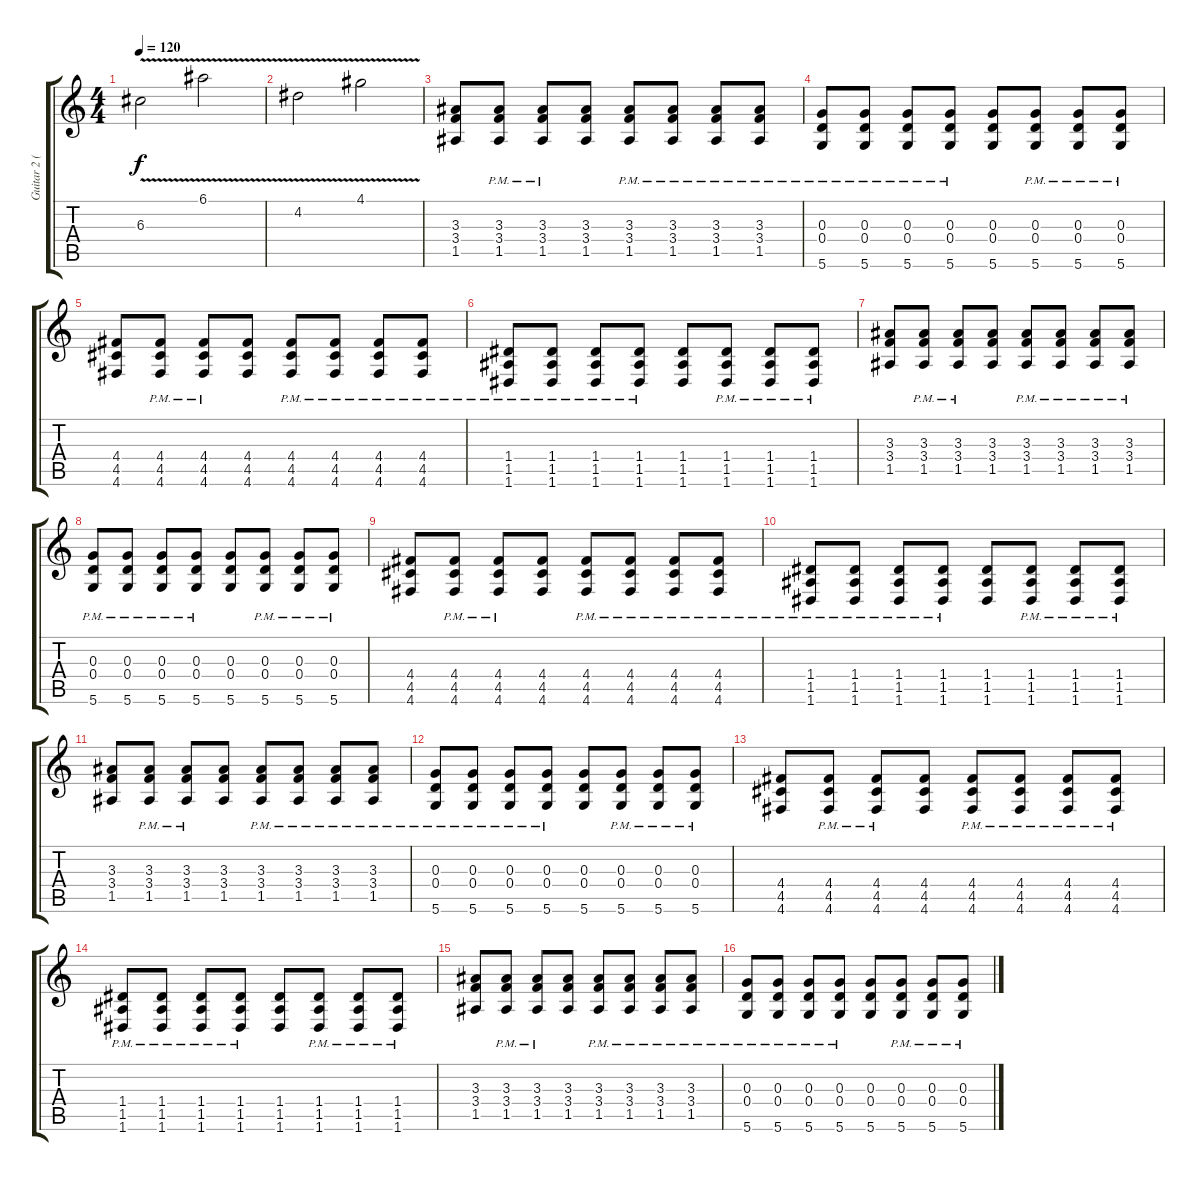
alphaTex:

\track ("Guitar 2 (Greg)" "Guitar 2 (") {instrument distortionguitar}
\staff {score tabs}
\tuning (E4 B3 G3 D3 A2 D2) {hide}
\ts (4 4)
\tempo 120
\clef g2
\ks c
6.3{v}.2{dy f} 6.1{v}.2 |
4.2{v}.2 4.1{v}.2 |
(3.3 3.4 1.5).8{balance 0} (3.3{pm} 3.4{pm} 1.5{pm}).8 (3.3{pm} 3.4{pm} 1.5{pm}).8 (3.3 3.4 1.5).8 (3.3{pm} 3.4{pm} 1.5{pm}).8 (3.3{pm} 3.4{pm} 1.5{pm}).8 (3.3{pm} 3.4{pm} 1.5{pm}).8 (3.3{pm} 3.4{pm} 1.5{pm}).8 |
(0.3{pm} 0.4{pm} 5.6{pm}).8 (0.3{pm} 0.4{pm} 5.6{pm}).8 (0.3{pm} 0.4{pm} 5.6{pm}).8 (0.3{pm} 0.4{pm} 5.6{pm}).8 (0.3 0.4 5.6).8 (0.3{pm} 0.4{pm} 5.6{pm}).8 (0.3{pm} 0.4{pm} 5.6{pm}).8 (0.3{pm} 0.4{pm} 5.6{pm}).8 |
(4.4 4.5 4.6).8 (4.4{pm} 4.5{pm} 4.6{pm}).8 (4.4{pm} 4.5{pm} 4.6{pm}).8 (4.4 4.5 4.6).8 (4.4{pm} 4.5{pm} 4.6{pm}).8 (4.4{pm} 4.5{pm} 4.6{pm}).8 (4.4{pm} 4.5{pm} 4.6{pm}).8 (4.4{pm} 4.5{pm} 4.6{pm}).8 |
(1.4{pm} 1.5{pm} 1.6{pm}).8 (1.4{pm} 1.5{pm} 1.6{pm}).8 (1.4{pm} 1.5{pm} 1.6{pm}).8 (1.4{pm} 1.5{pm} 1.6{pm}).8 (1.4 1.5 1.6).8 (1.4{pm} 1.5{pm} 1.6{pm}).8 (1.4{pm} 1.5{pm} 1.6{pm}).8 (1.4{pm} 1.5{pm} 1.6{pm}).8 |
(3.3 3.4 1.5).8 (3.3{pm} 3.4{pm} 1.5{pm}).8 (3.3{pm} 3.4{pm} 1.5{pm}).8 (3.3 3.4 1.5).8 (3.3{pm} 3.4{pm} 1.5{pm}).8 (3.3{pm} 3.4{pm} 1.5{pm}).8 (3.3{pm} 3.4{pm} 1.5{pm}).8 (3.3{pm} 3.4{pm} 1.5{pm}).8 |
(0.3{pm} 0.4{pm} 5.6{pm}).8 (0.3{pm} 0.4{pm} 5.6{pm}).8 (0.3{pm} 0.4{pm} 5.6{pm}).8 (0.3{pm} 0.4{pm} 5.6{pm}).8 (0.3 0.4 5.6).8 (0.3{pm} 0.4{pm} 5.6{pm}).8 (0.3{pm} 0.4{pm} 5.6{pm}).8 (0.3{pm} 0.4{pm} 5.6{pm}).8 |
(4.4 4.5 4.6).8 (4.4{pm} 4.5{pm} 4.6{pm}).8 (4.4{pm} 4.5{pm} 4.6{pm}).8 (4.4 4.5 4.6).8 (4.4{pm} 4.5{pm} 4.6{pm}).8 (4.4{pm} 4.5{pm} 4.6{pm}).8 (4.4{pm} 4.5{pm} 4.6{pm}).8 (4.4{pm} 4.5{pm} 4.6{pm}).8 |
(1.4{pm} 1.5{pm} 1.6{pm}).8 (1.4{pm} 1.5{pm} 1.6{pm}).8 (1.4{pm} 1.5{pm} 1.6{pm}).8 (1.4{pm} 1.5{pm} 1.6{pm}).8 (1.4 1.5 1.6).8 (1.4{pm} 1.5{pm} 1.6{pm}).8 (1.4{pm} 1.5{pm} 1.6{pm}).8 (1.4{pm} 1.5{pm} 1.6{pm}).8 |
(3.3 3.4 1.5).8 (3.3{pm} 3.4{pm} 1.5{pm}).8 (3.3{pm} 3.4{pm} 1.5{pm}).8 (3.3 3.4 1.5).8 (3.3{pm} 3.4{pm} 1.5{pm}).8 (3.3{pm} 3.4{pm} 1.5{pm}).8 (3.3{pm} 3.4{pm} 1.5{pm}).8 (3.3{pm} 3.4{pm} 1.5{pm}).8 |
(0.3{pm} 0.4{pm} 5.6{pm}).8 (0.3{pm} 0.4{pm} 5.6{pm}).8 (0.3{pm} 0.4{pm} 5.6{pm}).8 (0.3{pm} 0.4{pm} 5.6{pm}).8 (0.3 0.4 5.6).8 (0.3{pm} 0.4{pm} 5.6{pm}).8 (0.3{pm} 0.4{pm} 5.6{pm}).8 (0.3{pm} 0.4{pm} 5.6{pm}).8 |
(4.4 4.5 4.6).8 (4.4{pm} 4.5{pm} 4.6{pm}).8 (4.4{pm} 4.5{pm} 4.6{pm}).8 (4.4 4.5 4.6).8 (4.4{pm} 4.5{pm} 4.6{pm}).8 (4.4{pm} 4.5{pm} 4.6{pm}).8 (4.4{pm} 4.5{pm} 4.6{pm}).8 (4.4{pm} 4.5{pm} 4.6{pm}).8 |
(1.4{pm} 1.5{pm} 1.6{pm}).8 (1.4{pm} 1.5{pm} 1.6{pm}).8 (1.4{pm} 1.5{pm} 1.6{pm}).8 (1.4{pm} 1.5{pm} 1.6{pm}).8 (1.4 1.5 1.6).8 (1.4{pm} 1.5{pm} 1.6{pm}).8 (1.4{pm} 1.5{pm} 1.6{pm}).8 (1.4{pm} 1.5{pm} 1.6{pm}).8 |
(3.3 3.4 1.5).8 (3.3{pm} 3.4{pm} 1.5{pm}).8 (3.3{pm} 3.4{pm} 1.5{pm}).8 (3.3 3.4 1.5).8 (3.3{pm} 3.4{pm} 1.5{pm}).8 (3.3{pm} 3.4{pm} 1.5{pm}).8 (3.3{pm} 3.4{pm} 1.5{pm}).8 (3.3{pm} 3.4{pm} 1.5{pm}).8 |
(0.3{pm} 0.4{pm} 5.6{pm}).8 (0.3{pm} 0.4{pm} 5.6{pm}).8 (0.3{pm} 0.4{pm} 5.6{pm}).8 (0.3{pm} 0.4{pm} 5.6{pm}).8 (0.3 0.4 5.6).8 (0.3{pm} 0.4{pm} 5.6{pm}).8 (0.3{pm} 0.4{pm} 5.6{pm}).8 (0.3{pm} 0.4{pm} 5.6{pm}).8
